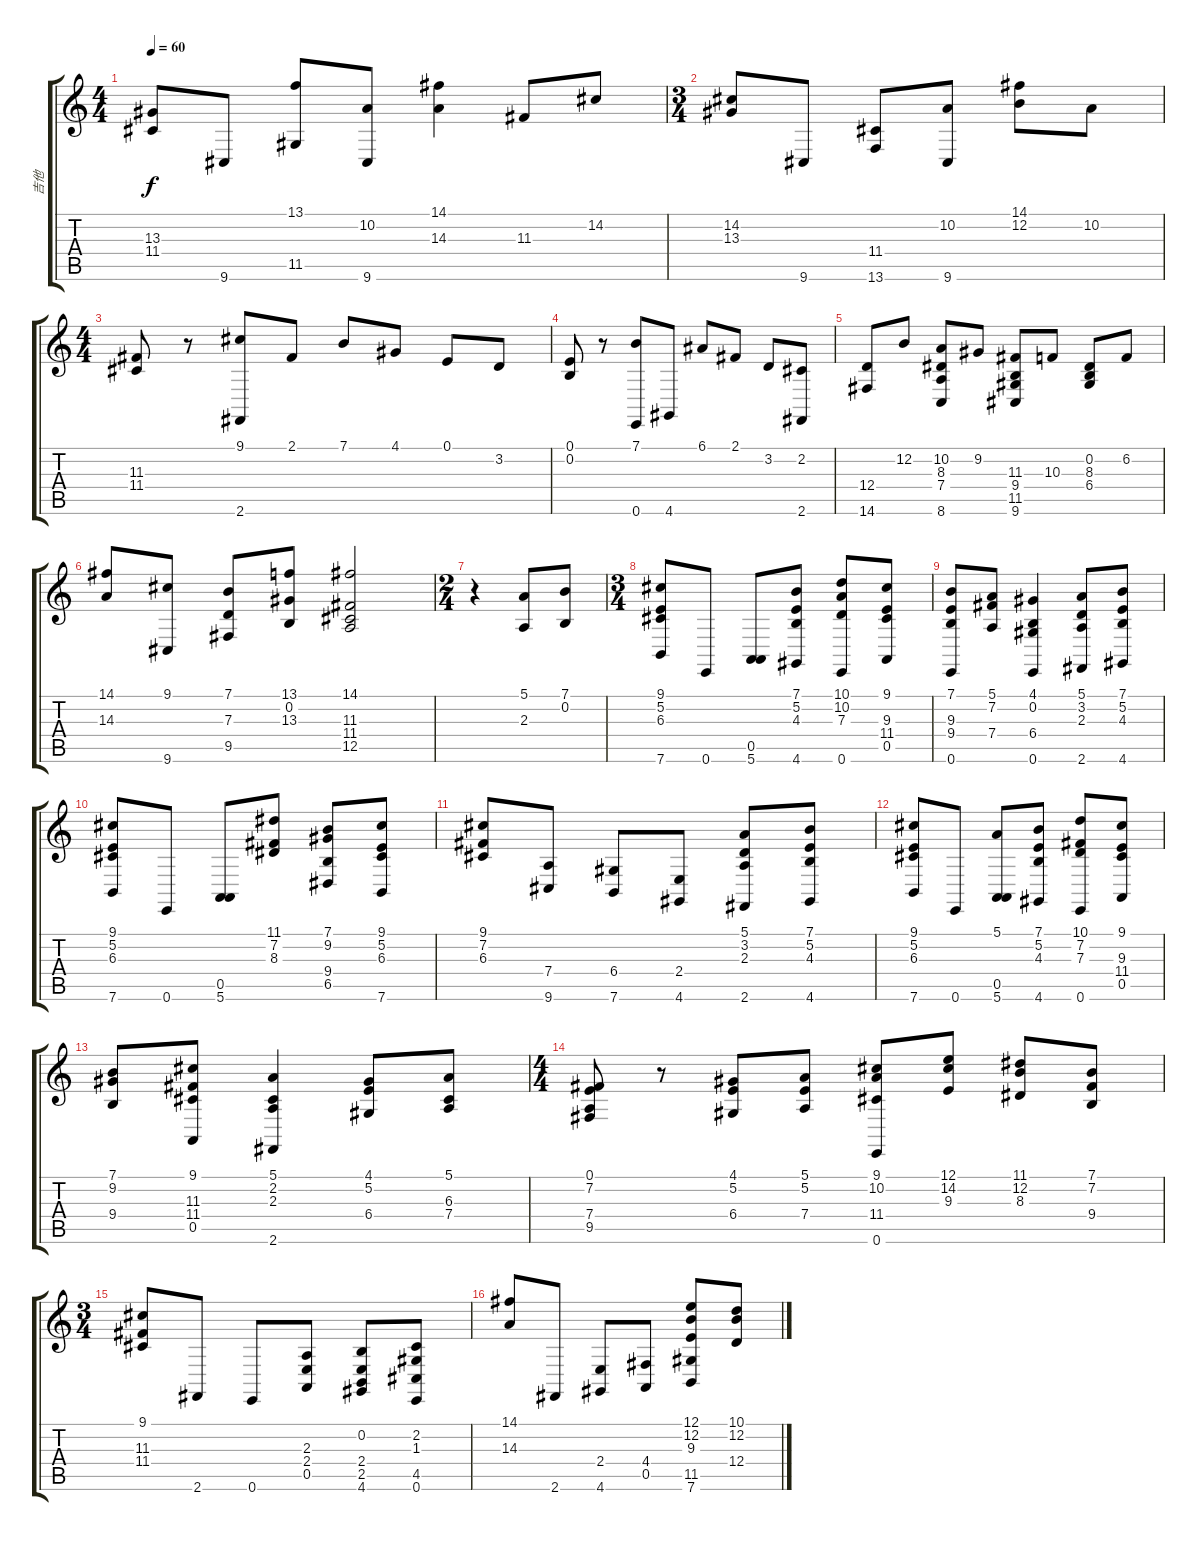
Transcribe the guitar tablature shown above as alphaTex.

\track ("吉他" "吉他") {instrument acousticgrandpiano}
\staff {score tabs}
\tuning (E4 B3 G3 D3 A2 E2) {hide}
\ts (4 4)
\tempo 60
\clef g2
\ks c
(13.3 11.4).8{dy f} 9.6.8 (13.1 11.5).8 (10.2 9.6).8 (14.1 14.3).4 11.3.8 14.2.8 |
\ts (3 4)
(14.2 13.3).8 9.6.8 (11.4 13.6).8 (10.2 9.6).8 (14.1 12.2).8 10.2.8 |
\ts (4 4)
(11.3 11.4).8 r.8 (9.1 2.6).8 2.1.8 7.1.8 4.1.8 0.1.8 3.2.8 |
(0.1 0.2).8 r.8 (7.1 0.6).8 4.6.8 6.1.8 2.1.8 3.2.8 (2.2 2.6).8 |
(12.4 14.6).8 12.2.8 (10.2 8.3 7.4 8.6).8 9.2.8 (11.3 9.4 11.5 9.6).8 10.3.8 (0.2 8.3 6.4).8 6.2.8 |
(14.1 14.3).8 (9.1 9.6).8 (7.1 7.3 9.5).8 (13.1 0.2 13.3).8 (14.1 11.3 11.4 12.5).2 |
\ts (2 4)
r.4 (5.1 2.3).8 (7.1 0.2).8 |
\ts (3 4)
(9.1 5.2 6.3 7.6).8 0.6.8 (0.5 5.6).8 (7.1 5.2 4.3 4.6).8 (10.1 10.2 7.3 0.6).8 (9.1 9.3 11.4 0.5).8 |
(7.1 9.3 9.4 0.6).8 (5.1 7.2 7.4).8 (4.1 0.2 6.4 0.6).4 (5.1 3.2 2.3 2.6).8 (7.1 5.2 4.3 4.6).8 |
(9.1 5.2 6.3 7.6).8 0.6.8 (0.5 5.6).8 (11.1 7.2 8.3).8 (7.1 9.2 9.4 6.5).8 (9.1 5.2 6.3 7.6).8 |
(9.1 7.2 6.3).8 (7.4 9.6).8 (6.4 7.6).8 (2.4 4.6).8 (5.1 3.2 2.3 2.6).8 (7.1 5.2 4.3 4.6).8 |
(9.1 5.2 6.3 7.6).8 0.6.8 (5.1 0.5 5.6).8 (7.1 5.2 4.3 4.6).8 (10.1 7.2 7.3 0.6).8 (9.1 9.3 11.4 0.5).8 |
(7.1 9.2 9.4).8 (9.1 11.3 11.4 0.5).8 (5.1 2.2 2.3 2.6).4 (4.1 5.2 6.4).8 (5.1 6.3 7.4).8 |
\ts (4 4)
(0.1 7.2 7.4 9.5).8 r.8 (4.1 5.2 6.4).8 (5.1 5.2 7.4).8 (9.1 10.2 11.4 0.6).8 (12.1 14.2 9.3).8 (11.1 12.2 8.3).8 (7.1 7.2 9.4).8 |
\ts (3 4)
(9.1 11.3 11.4).8 2.6.8 0.6.8 (2.3 2.4 0.5).8 (0.2 2.4 2.5 4.6).8 (2.2 1.3 4.5 0.6).8 |
(14.1 14.3).8 2.6.8 (2.4 4.6).8 (4.4 0.5).8 (12.1 12.2 9.3 11.5 7.6).8 (10.1 12.2 12.4).8
